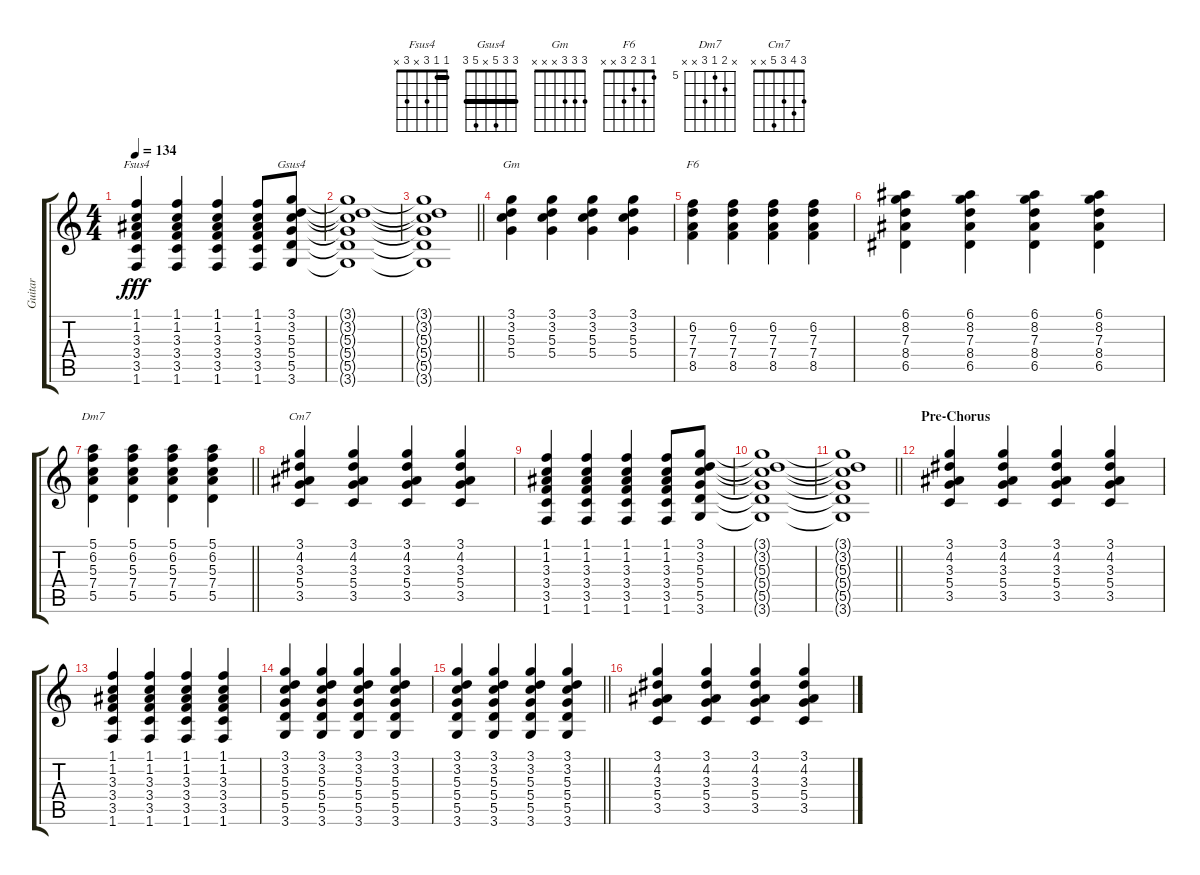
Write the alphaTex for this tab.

\track ("Guitar" "Guitar") {instrument electricguitarclean}
\staff {score tabs}
\tuning (E4 B3 G3 D3 A2 E2) {hide}
\chord ("Fsus4" 1 1 3 x 3 x) {barre 1}
\chord ("Gsus4" 3 3 5 x 5 3) {barre 3}
\chord ("Gm" 3 3 3 x x x)
\chord ("F6" 1 3 2 3 x x)
\chord ("Dm7" x 6 5 7 x x) {firstfret 5}
\chord ("Cm7" 3 4 3 5 x x)
\ts (4 4)
\tempo 134
\clef g2
\ks c
(1.1 1.2 3.3 3.4 3.5 1.6).4{ch "Fsus4" dy fff} (1.1 1.2 3.3 3.4 3.5 1.6).4 (1.1 1.2 3.3 3.4 3.5 1.6).4 (1.1 1.2 3.3 3.4 3.5 1.6).8 (3.1 3.2 5.3 5.4 5.5 3.6).8{ch "Gsus4"} |
(3.1{t} 3.2{t} 5.3{t} 5.4{t} 5.5{t} 3.6{t}).1 |
\barLineRight lightlight
(3.1{t} 3.2{t} 5.3{t} 5.4{t} 5.5{t} 3.6{t}).1 |
(3.1 3.2 5.3 5.4).4{ch "Gm"} (3.1 3.2 5.3 5.4).4 (3.1 3.2 5.3 5.4).4 (3.1 3.2 5.3 5.4).4 |
(6.2 7.3 7.4 8.5).4{ch "F6"} (6.2 7.3 7.4 8.5).4 (6.2 7.3 7.4 8.5).4 (6.2 7.3 7.4 8.5).4 |
(6.1 8.2 7.3 8.4 6.5).4 (6.1 8.2 7.3 8.4 6.5).4 (6.1 8.2 7.3 8.4 6.5).4 (6.1 8.2 7.3 8.4 6.5).4 |
\barLineRight lightlight
(5.1 6.2 5.3 7.4 5.5).4{ch "Dm7"} (5.1 6.2 5.3 7.4 5.5).4 (5.1 6.2 5.3 7.4 5.5).4 (5.1 6.2 5.3 7.4 5.5).4 |
(3.1 4.2 3.3 5.4 3.5).4{ch "Cm7"} (3.1 4.2 3.3 5.4 3.5).4 (3.1 4.2 3.3 5.4 3.5).4 (3.1 4.2 3.3 5.4 3.5).4 |
(1.1 1.2 3.3 3.4 3.5 1.6).4 (1.1 1.2 3.3 3.4 3.5 1.6).4 (1.1 1.2 3.3 3.4 3.5 1.6).4 (1.1 1.2 3.3 3.4 3.5 1.6).8 (3.1 3.2 5.3 5.4 5.5 3.6).8 |
(3.1{t} 3.2{t} 5.3{t} 5.4{t} 5.5{t} 3.6{t}).1 |
\barLineRight lightlight
(3.1{t} 3.2{t} 5.3{t} 5.4{t} 5.5{t} 3.6{t}).1 |
\section ("" "Pre-Chorus")
(3.1 4.2 3.3 5.4 3.5).4 (3.1 4.2 3.3 5.4 3.5).4 (3.1 4.2 3.3 5.4 3.5).4 (3.1 4.2 3.3 5.4 3.5).4 |
(1.1 1.2 3.3 3.4 3.5 1.6).4 (1.1 1.2 3.3 3.4 3.5 1.6).4 (1.1 1.2 3.3 3.4 3.5 1.6).4 (1.1 1.2 3.3 3.4 3.5 1.6).4 |
(3.1 3.2 5.3 5.4 5.5 3.6).4 (3.1 3.2 5.3 5.4 5.5 3.6).4 (3.1 3.2 5.3 5.4 5.5 3.6).4 (3.1 3.2 5.3 5.4 5.5 3.6).4 |
\barLineRight lightlight
(3.1 3.2 5.3 5.4 5.5 3.6).4 (3.1 3.2 5.3 5.4 5.5 3.6).4 (3.1 3.2 5.3 5.4 5.5 3.6).4 (3.1 3.2 5.3 5.4 5.5 3.6).4 |
(3.1 4.2 3.3 5.4 3.5).4 (3.1 4.2 3.3 5.4 3.5).4 (3.1 4.2 3.3 5.4 3.5).4 (3.1 4.2 3.3 5.4 3.5).4
